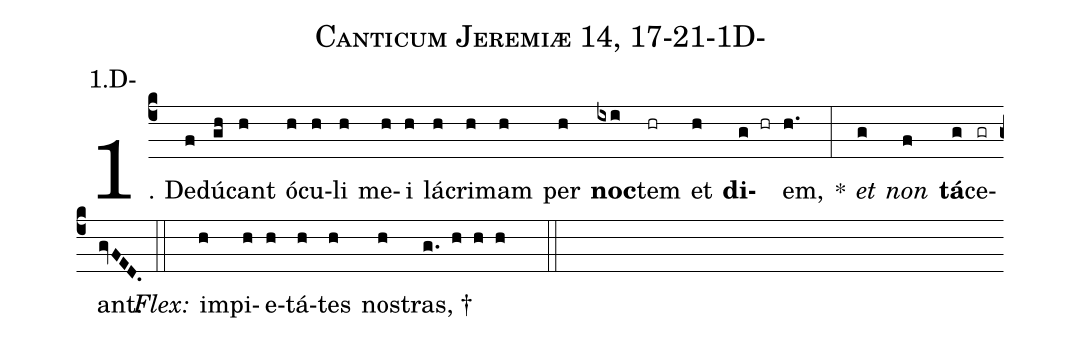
name: Canticum Jeremiæ 14, 17-21-1D-;
annotation: 1.D-;
%%
(c4)1. De(f)dú(gh)cant(h) ó(h)cu(h)li(h) me(h)i(h) lá(h)cri(h)mam(h) per(h) <b>noc</b>(ixi)tem(hr) et(h) <b>di</b>(g hr)em,(h.) *(:) <i>et</i>(g) <i>non</i>(f) <b>tá</b>(g)ce(gr)ant:(gvFED.) (::)
<i>Flex:</i>()  im(h)pi(h)e(h)tá(h)tes(h) nos(h)tras, †(g. h h h  ::)
